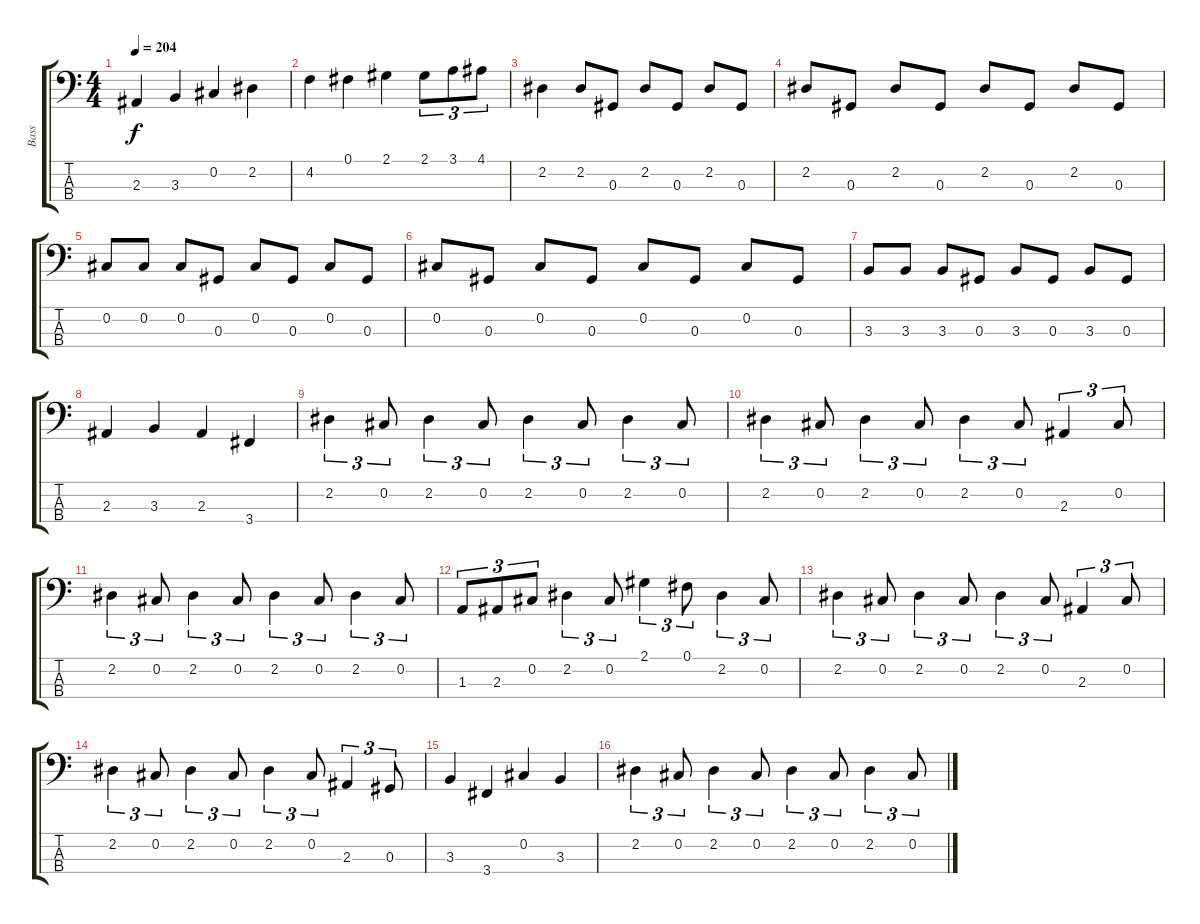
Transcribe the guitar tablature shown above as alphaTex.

\track ("Bass" "Bass") {instrument electricbasspick}
\staff {score tabs}
\tuning (Gb2 Db2 Ab1 Eb1) {hide}
\ts (4 4)
\tempo 204
\clef f4
\ks c
2.3.4{dy f} 3.3.4 0.2.4 2.2.4 |
4.2.4 0.1.4 2.1.4 2.1.8{tu (3 2)} 3.1.8{tu (3 2)} 4.1.8{tu (3 2)} |
2.2.4 2.2.8 0.3.8 2.2.8 0.3.8 2.2.8 0.3.8 |
2.2.8 0.3.8 2.2.8 0.3.8 2.2.8 0.3.8 2.2.8 0.3.8 |
0.2.8 0.2.8 0.2.8 0.3.8 0.2.8 0.3.8 0.2.8 0.3.8 |
0.2.8 0.3.8 0.2.8 0.3.8 0.2.8 0.3.8 0.2.8 0.3.8 |
3.3.8 3.3.8 3.3.8 0.3.8 3.3.8 0.3.8 3.3.8 0.3.8 |
2.3.4 3.3.4 2.3.4 3.4.4 |
2.2.4{tu (3 2)} 0.2.8{tu (3 2)} 2.2.4{tu (3 2)} 0.2.8{tu (3 2)} 2.2.4{tu (3 2)} 0.2.8{tu (3 2)} 2.2.4{tu (3 2)} 0.2.8{tu (3 2)} |
2.2.4{tu (3 2)} 0.2.8{tu (3 2)} 2.2.4{tu (3 2)} 0.2.8{tu (3 2)} 2.2.4{tu (3 2)} 0.2.8{tu (3 2)} 2.3.4{tu (3 2)} 0.2.8{tu (3 2)} |
2.2.4{tu (3 2)} 0.2.8{tu (3 2)} 2.2.4{tu (3 2)} 0.2.8{tu (3 2)} 2.2.4{tu (3 2)} 0.2.8{tu (3 2)} 2.2.4{tu (3 2)} 0.2.8{tu (3 2)} |
1.3.8{tu (3 2)} 2.3.8{tu (3 2)} 0.2.8{tu (3 2)} 2.2.4{tu (3 2)} 0.2.8{tu (3 2)} 2.1.4{tu (3 2)} 0.1.8{tu (3 2)} 2.2.4{tu (3 2)} 0.2.8{tu (3 2)} |
2.2.4{tu (3 2)} 0.2.8{tu (3 2)} 2.2.4{tu (3 2)} 0.2.8{tu (3 2)} 2.2.4{tu (3 2)} 0.2.8{tu (3 2)} 2.3.4{tu (3 2)} 0.2.8{tu (3 2)} |
2.2.4{tu (3 2)} 0.2.8{tu (3 2)} 2.2.4{tu (3 2)} 0.2.8{tu (3 2)} 2.2.4{tu (3 2)} 0.2.8{tu (3 2)} 2.3.4{tu (3 2)} 0.3.8{tu (3 2)} |
3.3.4 3.4.4 0.2.4 3.3.4 |
2.2.4{tu (3 2)} 0.2.8{tu (3 2)} 2.2.4{tu (3 2)} 0.2.8{tu (3 2)} 2.2.4{tu (3 2)} 0.2.8{tu (3 2)} 2.2.4{tu (3 2)} 0.2.8{tu (3 2)}
